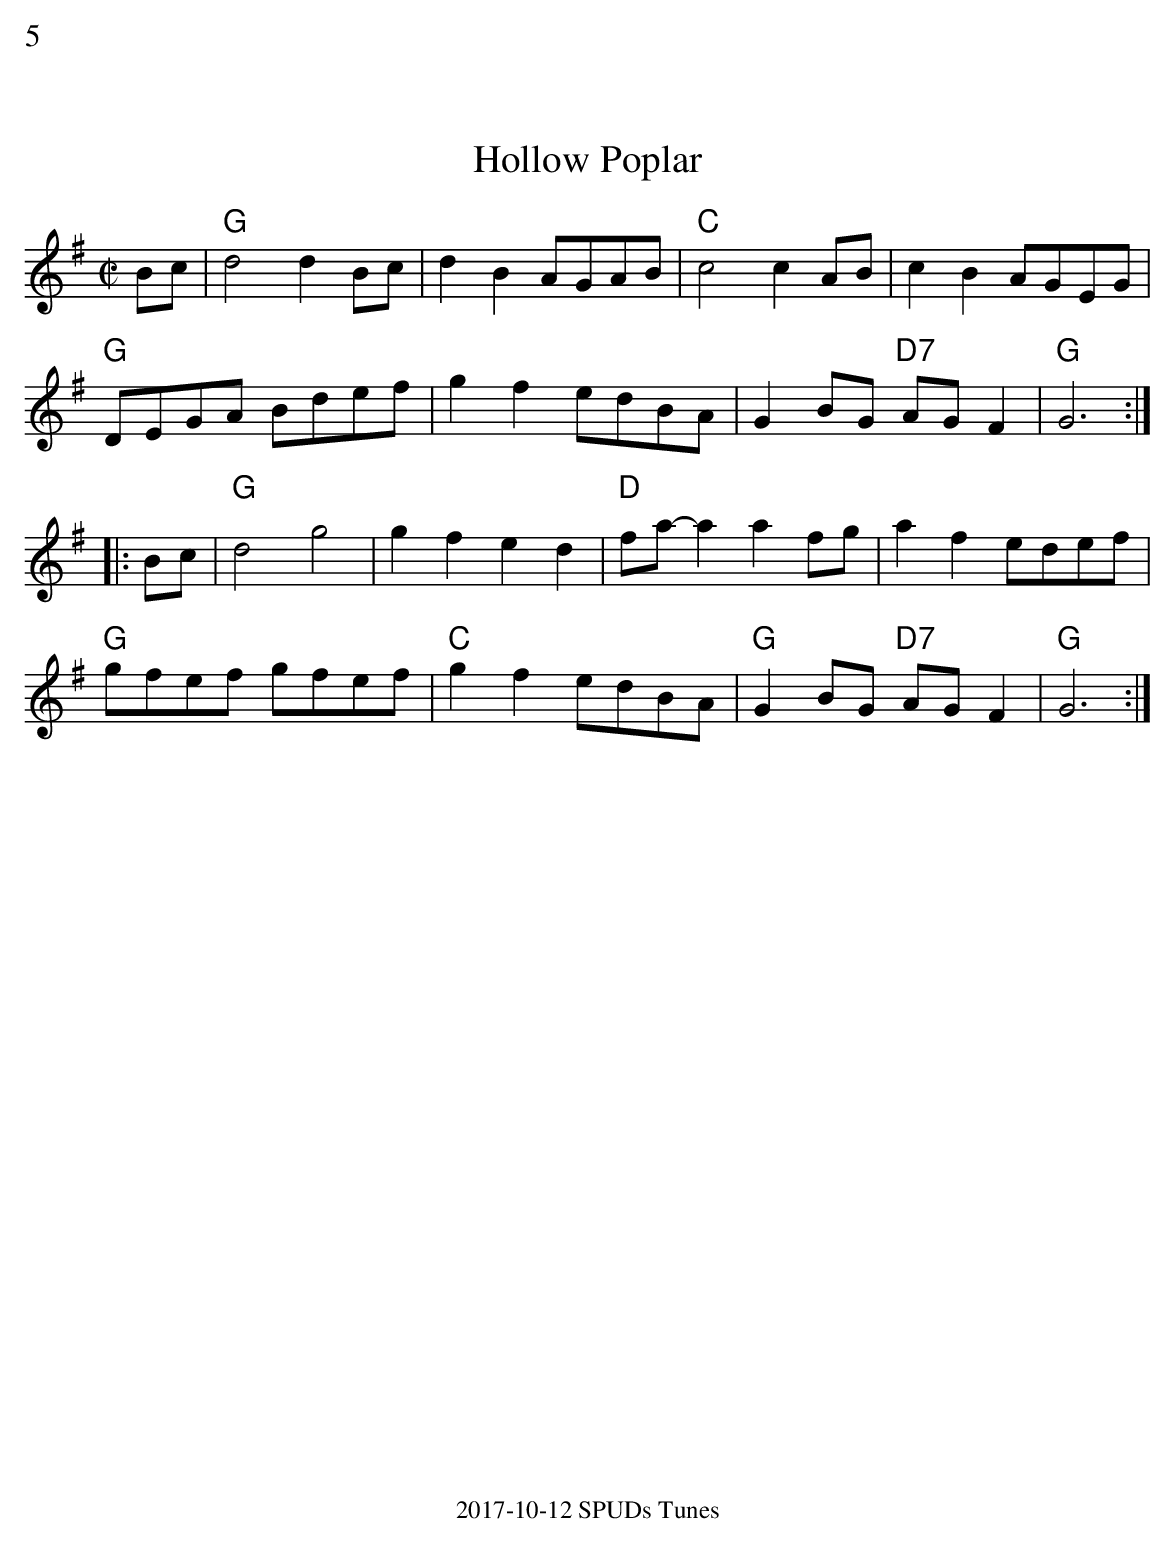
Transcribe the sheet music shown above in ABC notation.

X:1
%%text 5
T:Hollow Poplar
M:C|
K:G
Bc|"G"d4d2 Bc|d2B2 AGAB|"C"c4 c2 AB|c2B2 AGEG|
"G"DEGA Bdef|g2f2 edBA| G2 BG "D7"AG F2|"G"G6:|
|:Bc|"G"d4g4|g2f2e2d2|"D"fa-a2 a2 fg|a2f2 edef|
"G"gfef gfef|"C"g2 f2 edBA| "G"G2 BG "D7"AG F2|"G" G6:|
